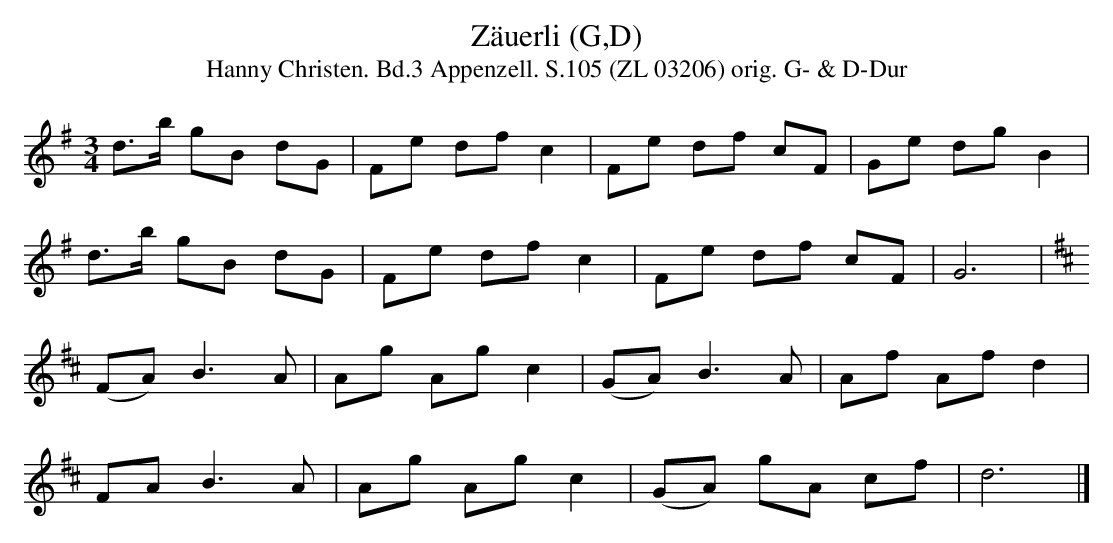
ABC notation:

X:1
T:Zäuerli (G,D)
T:Hanny Christen. Bd.3 Appenzell. S.105 (ZL 03206) orig. G- & D-Dur
M:3/4
L:1/8
K:G
d>b gB dG | Fe df c2 | Fe  df cF | Ge dg B2 |
d>b gB dG | Fe df c2 | Fe df cF | G6 |
K:D
(FA)  B3 A | Ag Ag c2 | (GA) B3 A | Af Af d2 |
FA B3 A | Ag Ag c2 | (GA) gA cf | d6 |]
